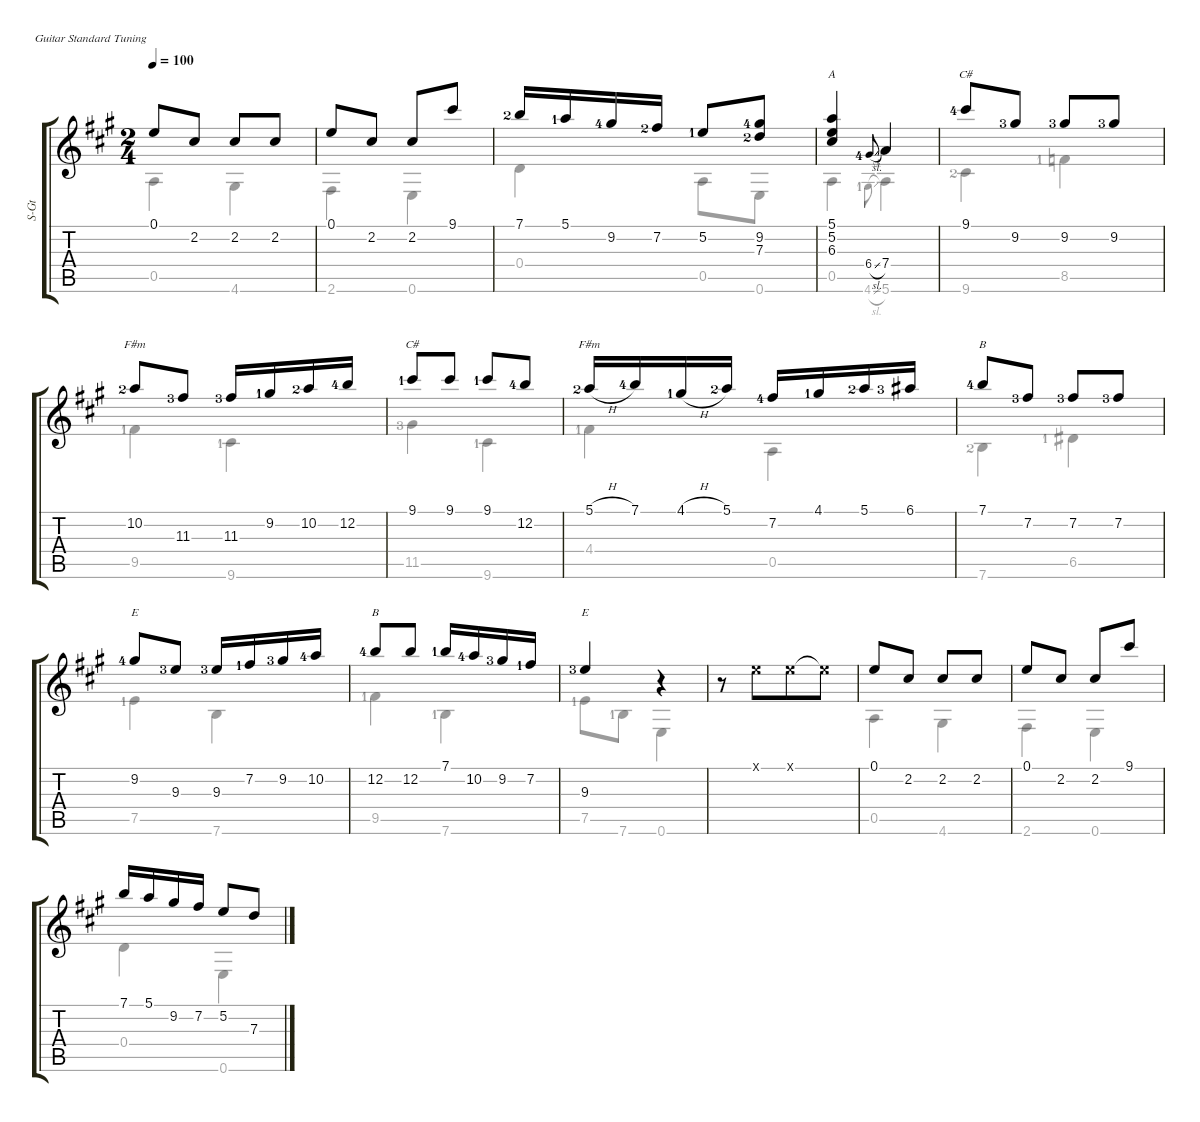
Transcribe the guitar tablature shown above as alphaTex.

\defaultSystemsLayout 4
\hideDynamics
\bracketExtendMode groupsimilarinstruments
\otherSystemsTrackNameOrientation horizontal
\defaultBarNumberDisplay Hide
\track ("Steel Guitar" "S-Gt") {solo instrument acousticguitarsteel}
\staff {score tabs}
\tuning (E4 B3 G3 D3 A2 E2)
\chord ("A" 5 5 6 x 4 x) {firstfret 5 showdiagram false barre 5}
\chord ("C#" 9 9 10 11 11 9) {firstfret 9 showdiagram false barre (9 9)}
\chord ("F#m" 9 10 11 11 9 x) {firstfret 9 showdiagram false barre 9}
\chord ("B" 7 7 8 9 9 7) {firstfret 7 showdiagram false barre (7 7)}
\chord ("E" 7 9 9 9 7 x) {firstfret 7 showdiagram false barre 7}
\voice
\ts (2 4)
\tempo 100
\clef g2
\ks a
0.1{acc forcenatural}.8{dy mf beam Up} 2.2{acc #}.8{beam Up} 2.2{acc #}.8{beam Up} 2.2{acc #}.8{beam Up} |
0.1{acc forcenatural}.8{beam Up} 2.2{acc #}.8{beam Up} 2.2{acc #}.8{beam Up} 9.1{acc #}.8{beam Up} |
7.1{lf 3 acc forcenatural}.16{beam Up} 5.1{lf 2 acc forcenatural}.16{beam Up} 9.2{lf 5 acc #}.16{beam Up} 7.2{lf 3 acc #}.16{beam Up} 5.2{lf 2 acc forcenatural}.8{beam Up} (9.2{lf 5 acc #} 7.3{lf 3 acc forcenatural}).8{beam Up} |
(5.1{acc forcenatural} 5.2{acc forcenatural} 6.3{acc #}).4{ch "A" beam Up} 6.4{sl lf 5 acc #}.8{gr onbeat beam Up} 7.4{acc forcenatural}.4{beam Up} |
9.1{lf 5 acc #}.8{ch "C#" beam Up} 9.2{lf 4 acc #}.8{beam Up} 9.2{lf 4 acc #}.8{beam Up} 9.2{lf 4 acc #}.8{beam Up} |
10.2{lf 3 acc forcenatural}.8{ch "F#m" beam Up} 11.3{lf 4 acc #}.8{beam Up} 11.3{lf 4 acc #}.16{beam Up} 9.2{lf 2 acc #}.16{beam Up} 10.2{lf 3 acc forcenatural}.16{beam Up} 12.2{lf 5 acc forcenatural}.16{beam Up} |
9.1{lf 2 acc #}.8{ch "C#" beam Up} 9.1{acc #}.8{beam Up} 9.1{lf 2 acc #}.8{beam Up} 12.2{lf 5 acc forcenatural}.8{beam Up} |
5.1{h lf 3 acc forcenatural}.16{ch "F#m" beam Up} 7.1{lf 5 acc forcenatural}.16{beam Up} 4.1{h lf 2 acc #}.16{beam Up} 5.1{lf 3 acc forcenatural}.16{beam Up} 7.2{lf 5 acc #}.16{beam Up} 4.1{lf 2 acc #}.16{beam Up} 5.1{lf 3 acc forcenatural}.16{beam Up} 6.1{lf 4 acc #}.16{beam Up} |
7.1{lf 5 acc forcenatural}.8{ch "B" beam Up} 7.2{lf 4 acc #}.8{beam Up} 7.2{lf 4 acc #}.8{beam Up} 7.2{lf 4 acc #}.8{beam Up} |
9.2{lf 5 acc #}.8{ch "E" beam Up} 9.3{lf 4 acc forcenatural}.8{beam Up} 9.3{lf 4 acc forcenatural}.16{beam Up} 7.2{lf 2 acc #}.16{beam Up} 9.2{lf 4 acc #}.16{beam Up} 10.2{lf 5 acc forcenatural}.16{beam Up} |
12.2{lf 5 acc forcenatural}.8{ch "B" beam Up} 12.2{acc forcenatural}.8{beam Up} 7.1{lf 2 acc forcenatural}.16{beam Up} 10.2{lf 5 acc forcenatural}.16{beam Up} 9.2{lf 4 acc #}.16{beam Up} 7.2{lf 2 acc #}.16{beam Up} |
9.3{lf 4 acc forcenatural}.4{ch "E" beam Up} r.4{beam Up} |
r.8{beam Down} 0.1{x acc forcenatural}.8{beam Down beam merge} 0.1{x acc forcenatural}.8{beam Down} 0.1{x t acc forcenatural}.8{beam Down} |
0.1{acc forcenatural}.8{beam Up} 2.2{acc #}.8{beam Up} 2.2{acc #}.8{beam Up} 2.2{acc #}.8{beam Up} |
0.1{acc forcenatural}.8{beam Up} 2.2{acc #}.8{beam Up} 2.2{acc #}.8{beam Up} 9.1{acc #}.8{beam Up} |
7.1{acc forcenatural}.16{beam Up} 5.1{acc forcenatural}.16{beam Up} 9.2{acc #}.16{beam Up} 7.2{acc #}.16{beam Up} 5.2{acc forcenatural}.8{beam Up} 7.3{acc forcenatural}.8{beam Up}
\voice
\clef g2
\ottava regular
\simile none
\ks a
0.5{acc forcenatural}.4{dy mf beam Down} 4.6{acc #}.4{beam Down} |
2.6{acc #}.4{beam Down} 0.6{acc forcenatural}.4{beam Down} |
0.4{acc forcenatural}.4{beam Down} 0.5{acc forcenatural}.8{beam Down} 0.6{acc forcenatural}.8{beam Down} |
0.5{acc forcenatural}.4{beam Down} 4.6{sl lf 2 acc #}.8{gr onbeat beam Down} 5.6{acc forcenatural}.4{beam Down} |
9.6{lf 3 acc #}.4{beam Down} 8.5{lf 2 acc forcenatural}.4{beam Down} |
9.5{lf 2 acc #}.4{beam Down} 9.6{lf 2 acc #}.4{beam Down} |
11.5{lf 4 acc #}.4{beam Down} 9.6{lf 2 acc #}.4{beam Down} |
4.4{lf 2 acc #}.4{beam Down} 0.5{acc forcenatural}.4{beam Down} |
7.6{lf 3 acc forcenatural}.4{beam Down} 6.5{lf 2 acc #}.4{beam Down} |
7.5{lf 2 acc forcenatural}.4{beam Down} 7.6{acc forcenatural}.4{beam Down} |
9.5{lf 2 acc #}.4{beam Down} 7.6{lf 2 acc forcenatural}.4{beam Down} |
7.5{lf 2 acc forcenatural}.8{beam Down} 7.6{lf 2 acc forcenatural}.8{beam Down} 0.6{acc forcenatural}.4{beam Down} |
|
0.5{acc forcenatural}.4{beam Down} 4.6{acc #}.4{beam Down} |
2.6{acc #}.4{beam Down} 0.6{acc forcenatural}.4{beam Down} |
0.4{acc forcenatural}.4{beam Down} 0.6{acc forcenatural}.4{beam Down}
